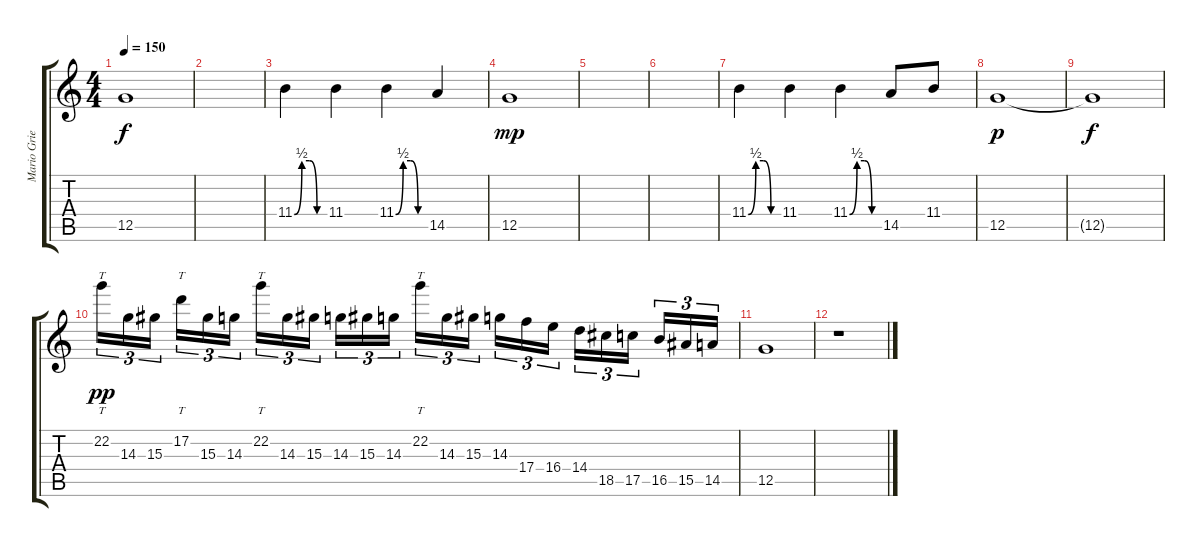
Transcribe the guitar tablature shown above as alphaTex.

\track ("Mario Griesbach, C - Tunning" "Mario Grie") {instrument overdrivenguitar}
\staff {score tabs}
\tuning (D4 A3 F3 C3 G2 C2) {hide}
\ts (4 4)
\tempo 150
\clef g2
\ks c
12.5{t}.1{dy f} |
|
11.4{be (custom 0 0 15 2 30 2 45 0 60 0)}.4 11.4.4 11.4{be (custom 0 0 15 2 30 2 45 0 60 0)}.4 14.5.4 |
12.5.1{dy mp} |
|
|
11.4{be (custom 0 0 15 2 30 2 45 0 60 0)}.4 11.4.4 11.4{be (custom 0 0 15 2 30 2 45 0 60 0)}.4 14.5.8 11.4.8 |
12.5.1{dy p} |
12.5{t}.1{dy f} |
22.2.16{tt tu (3 2) dy pp} 14.3.16{tu (3 2)} 15.3.16{tu (3 2)} 17.2.16{tt tu (3 2)} 15.3.16{tu (3 2)} 14.3.16{tu (3 2)} 22.2.16{tt tu (3 2)} 14.3.16{tu (3 2)} 15.3.16{tu (3 2)} 14.3.16{tu (3 2)} 15.3.16{tu (3 2)} 14.3.16{tu (3 2)} 22.2.16{tt tu (3 2)} 14.3.16{tu (3 2)} 15.3.16{tu (3 2)} 14.3.16{tu (3 2)} 17.4.16{tu (3 2)} 16.4.16{tu (3 2)} 14.4.16{tu (3 2)} 18.5.16{tu (3 2)} 17.5.16{tu (3 2)} 16.5.16{tu (3 2)} 15.5.16{tu (3 2)} 14.5.16{tu (3 2)} |
12.5.1 |
r.1
